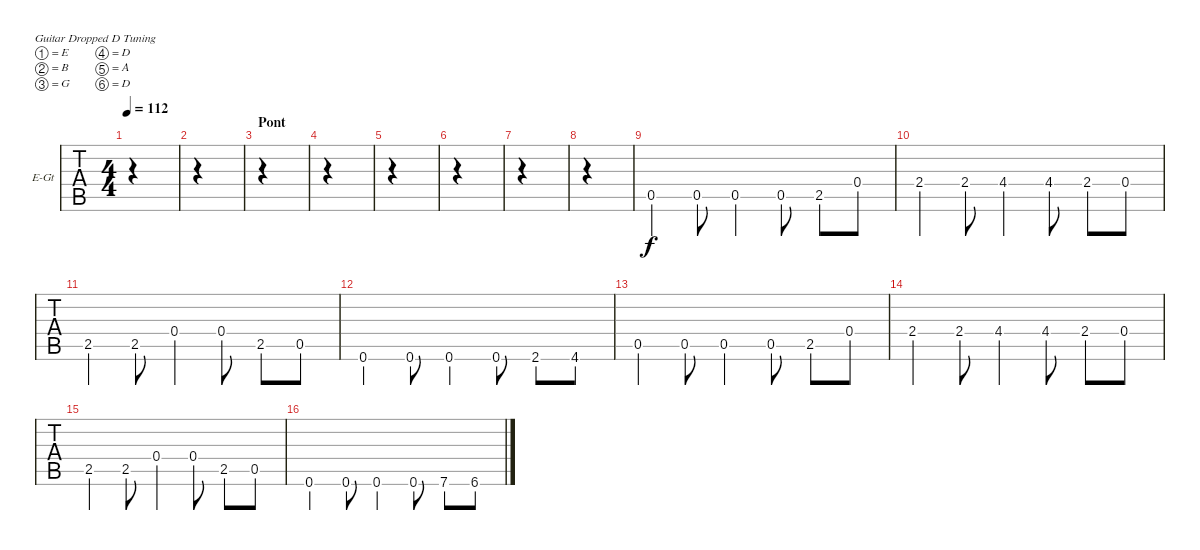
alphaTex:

\defaultSystemsLayout 4
\bracketExtendMode groupsimilarinstruments
\firstSystemTrackNameOrientation horizontal
\otherSystemsTrackNameOrientation horizontal
\track ("melody gtr" "E-Gt") {instrument electricguitarclean}
\staff {tabs}
\tuning (E4 B3 G3 D3 A2 D2)
\ts (4 4)
\tempo 112
\clef g2
\ks c
|
|
\section ("" "Pont")
|
|
|
|
|
|
0.5.4 0.5.8 0.5.4 0.5.8 2.5.8 0.4.8 |
2.4.4 2.4.8 4.4.4 4.4.8 2.4.8 0.4.8 |
2.5.4 2.5.8 0.4.4 0.4.8 2.5.8 0.5.8 |
0.6.4 0.6.8 0.6.4 0.6.8 2.6.8 4.6.8 |
0.5.4 0.5.8 0.5.4 0.5.8 2.5.8 0.4.8 |
2.4.4 2.4.8 4.4.4 4.4.8 2.4.8 0.4.8 |
2.5.4 2.5.8 0.4.4 0.4.8 2.5.8 0.5.8 |
0.6.4 0.6.8 0.6.4 0.6.8 7.6.8 6.6.8
